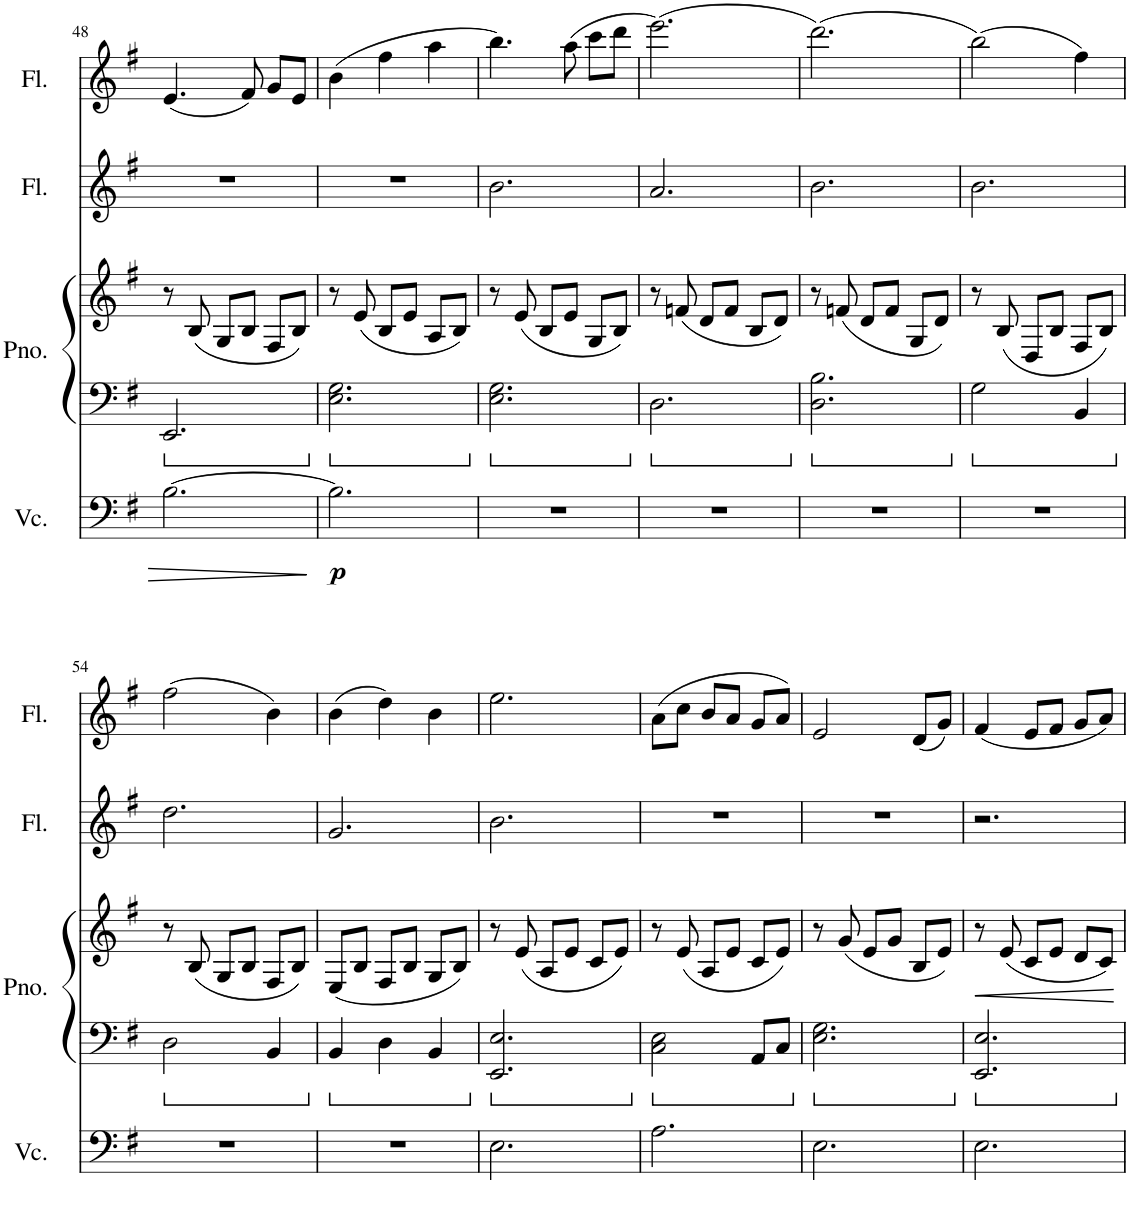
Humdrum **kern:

**kern	**dynam	**kern	**kern	**dynam	**kern	**kern
*part4	*part4	*part3	*part3	*part3	*part2	*part1
*staff5	*staff5	*staff4	*staff3	*staff3/4	*staff2	*staff1
*I"Violoncello	*	*I"Piano	*	*	*I"Flute	*I"Flute
*I'Vc.	*	*I'Pno.	*	*	*I'Fl.	*I'Fl.
!!LO:PB:g=z
*clefF4	*	*clefF4	*clefG2	*	*clefG2	*clefG2
*k[f#]	*	*k[f#]	*k[f#]	*	*k[f#]	*k[f#]
*M3/4	*	*M3/4	*M3/4	*	*M3/4	*M3/4
=48	=48	=48	=48	=48	=48	=48
[2.B\	.	2.EE/	8r	.	2.r	(4.e/
.	.	.	(8B/	.	.	.
.	.	.	8G/L	.	.	.
.	.	.	8B/J	.	.	8f#/)
.	.	.	8F#/L	.	.	8g/L
.	.	.	8B/J)	.	.	8e/J
=49	=49	=49	=49	=49	=49	=49
!	!LO:DY:b	!	!	!	!	!
2.B\]	p	2.E\ 2.G\	8r	.	2.r	(4b\
.	.	.	(8e/	.	.	.
.	.	.	8B/L	.	.	4ff#\
.	.	.	8e/J	.	.	.
.	.	.	8A/L	.	.	4aa\
.	.	.	8B/J)	.	.	.
=50	=50	=50	=50	=50	=50	=50
2.r	.	2.E\ 2.G\	8r	.	2.b\	4.bb\)
.	.	.	(8e/	.	.	.
.	.	.	8B/L	.	.	.
.	.	.	8e/J	.	.	(8aa\
.	.	.	8G/L	.	.	8ccc\L
.	.	.	8B/J)	.	.	8ddd\J
=51	=51	=51	=51	=51	=51	=51
2.r	.	2.D\	8r	.	2.a/	(2.eee\)
.	.	.	(8fn/	.	.	.
.	.	.	8d/L	.	.	.
.	.	.	8f/J	.	.	.
.	.	.	8B/L	.	.	.
.	.	.	8d/J)	.	.	.
=52	=52	=52	=52	=52	=52	=52
2.r	.	2.D\ 2.B\	8r	.	2.b\	(2.ddd\)
.	.	.	(8fn/	.	.	.
.	.	.	8d/L	.	.	.
.	.	.	8f/J	.	.	.
.	.	.	8G/L	.	.	.
.	.	.	8d/J)	.	.	.
=53	=53	=53	=53	=53	=53	=53
2.r	.	2G\	8r	.	2.b\	(2bb\)
.	.	.	(8B/	.	.	.
.	.	.	8D/L	.	.	.
.	.	.	8B/J	.	.	.
.	.	4BB/	8F#/L	.	.	4ff#\)
.	.	.	8B/J)	.	.	.
!!LO:LB:g=z
=54	=54	=54	=54	=54	=54	=54
2.r	.	2D\	8r	.	2.dd\	(2ff#\
.	.	.	(8B/	.	.	.
.	.	.	8G/L	.	.	.
.	.	.	8B/J	.	.	.
.	.	4BB/	8F#/L	.	.	4b\)
.	.	.	8B/J)	.	.	.
=55	=55	=55	=55	=55	=55	=55
2.r	.	4BB/	(8E/L	.	2.g/	(4b\
.	.	.	8B/J	.	.	.
.	.	4D\	8F#/L	.	.	4dd\)
.	.	.	8B/J	.	.	.
.	.	4BB/	8G/L	.	.	4b\
.	.	.	8B/J)	.	.	.
=56	=56	=56	=56	=56	=56	=56
2.E\	.	2.EE/ 2.E/	8r	.	2.b\	2.ee\
.	.	.	(8e/	.	.	.
.	.	.	8A/L	.	.	.
.	.	.	8e/J	.	.	.
.	.	.	8c/L	.	.	.
.	.	.	8e/J)	.	.	.
=57	=57	=57	=57	=57	=57	=57
2.A\	.	2C\ 2E\	8r	.	2.r	(8a\L
.	.	.	(8e/	.	.	8cc\J
.	.	.	8A/L	.	.	8b/L
.	.	.	8e/J	.	.	8a/J
.	.	8AA/L	8c/L	.	.	8g/L
.	.	8C/J	8e/J)	.	.	8a/J)
=58	=58	=58	=58	=58	=58	=58
2.E\	.	2.E\ 2.G\	8r	.	2.r	2e/
.	.	.	(8g/	.	.	.
.	.	.	8e/L	.	.	.
.	.	.	8g/J	.	.	.
.	.	.	8B/L	.	.	(8d/L
.	.	.	8e/J)	.	.	8g/J)
=59	=59	=59	=59	=59	=59	=59
!	!	!	!	!LO:HP:b	!	!
2.E\	.	2.EE/ 2.E/	8r	<	2.r	(4f#/
.	.	.	(8e/	.	.	.
.	.	.	8c/L	.	.	8e/L
.	.	.	8e/J	.	.	8f#/J
.	.	.	8d/L	.	.	8g/L
.	.	.	8c/J)	.	.	8a/J)
.	.	.	.	[	.	.
=	=	=	=	=	=	=
*-	*-	*-	*-	*-	*-	*-
